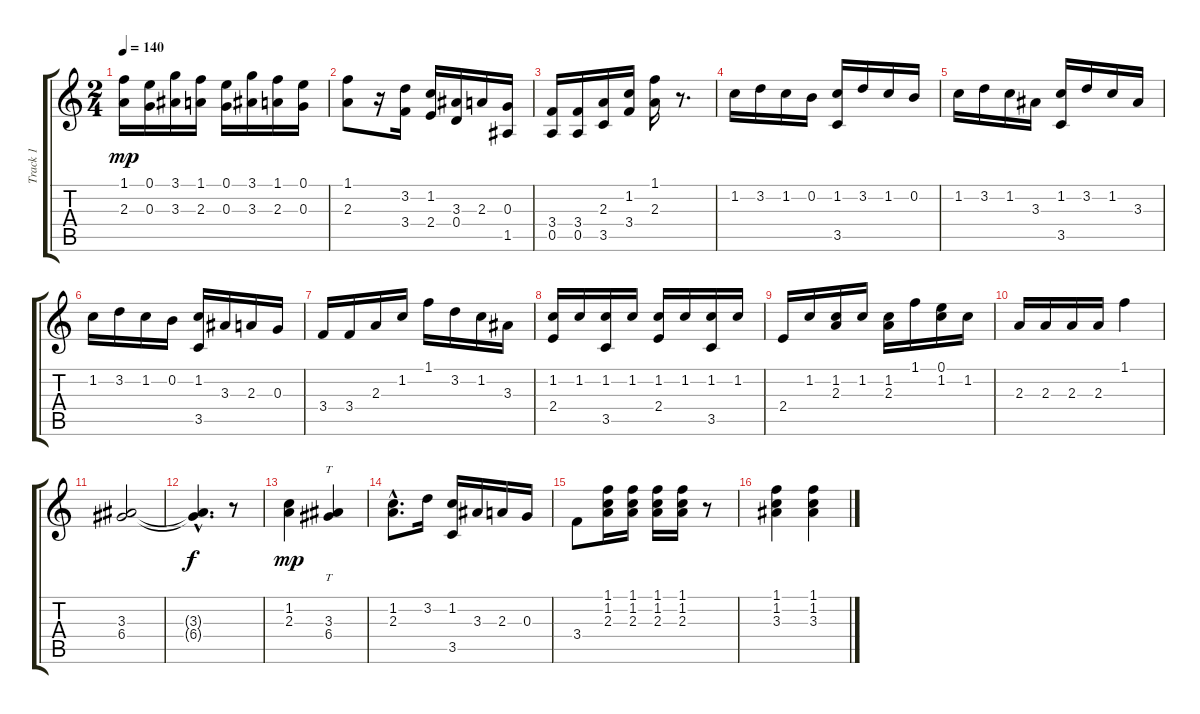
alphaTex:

\track ("Track 1" "Track 1") {instrument acousticguitarnylon}
\staff {score tabs}
\tuning (E4 B3 G3 D3 A2 E2) {hide}
\ts (2 4)
\tempo 140
\clef g2
\ks c
(1.1 2.3).16{dy mp} (0.1 0.3).16 (3.1 3.3).16 (1.1 2.3).16 (0.1 0.3).16 (3.1 3.3).16 (1.1 2.3).16 (0.1 0.3).16 |
(1.1 2.3).8 r.16 (3.2 3.4).16 (1.2 2.4).16 (3.3 0.4).16 2.3.16 (0.3 1.5).16 |
(3.4 0.5).16 (3.4 0.5).16 (2.3 3.5).16 (1.2 3.4).16 (1.1 2.3).16 r.8{d} |
1.2.16 3.2.16 1.2.16 0.2.16 (1.2 3.5).16 3.2.16 1.2.16 0.2.16 |
1.2.16 3.2.16 1.2.16 3.3.16 (1.2 3.5).16 3.2.16 1.2.16 3.3.16 |
1.2.16 3.2.16 1.2.16 0.2.16 (1.2 3.5).16 3.3.16 2.3.16 0.3.16 |
3.4.16 3.4.16 2.3.16 1.2.16 1.1.16 3.2.16 1.2.16 3.3.16 |
(1.2 2.4).16 1.2.16 (1.2 3.5).16 1.2.16 (1.2 2.4).16 1.2.16 (1.2 3.5).16 1.2.16 |
2.4.16 1.2.16 (1.2 2.3).16 1.2.16 (1.2 2.3).16 1.1.16 (0.1 1.2).16 1.2.16 |
2.3.16 2.3.16 2.3.16 2.3.16 1.1.4 |
(3.3 6.4).2 |
(3.3{hac t} 6.4{hac t}).4{d dy f} r.8 |
(1.2 2.3).4{dy mp} (3.3 6.4).4{tt} |
(1.2{hac} 2.3{hac}).8{d} 3.2.16 (1.2 3.5).16 3.3.16 2.3.16 0.3.16 |
3.4.8 (1.1 1.2 2.3).16 (1.1 1.2 2.3).16 (1.1 1.2 2.3).16 (1.1 1.2 2.3).16 r.8 |
(1.1 1.2 3.3).4 (1.1 1.2 3.3).4
